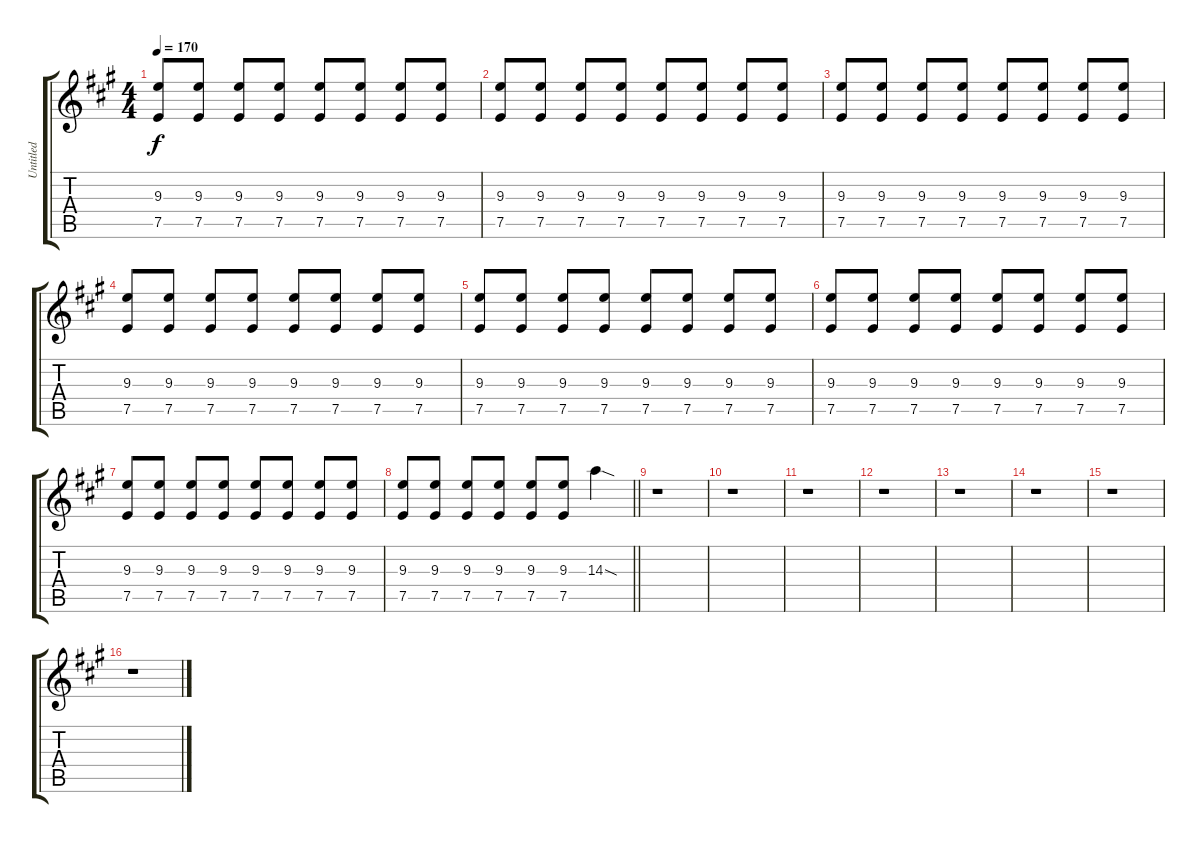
\track ("Untitled" "Untitled") {instrument overdrivenguitar}
\staff {score tabs}
\tuning (E4 B3 G3 D3 A2 E2) {hide}
\ts (4 4)
\tempo 170
\clef g2
\ks a
(9.3 7.5).8{dy f} (9.3 7.5).8 (9.3 7.5).8 (9.3 7.5).8 (9.3 7.5).8 (9.3 7.5).8 (9.3 7.5).8 (9.3 7.5).8 |
(9.3 7.5).8 (9.3 7.5).8 (9.3 7.5).8 (9.3 7.5).8 (9.3 7.5).8 (9.3 7.5).8 (9.3 7.5).8 (9.3 7.5).8 |
(9.3 7.5).8 (9.3 7.5).8 (9.3 7.5).8 (9.3 7.5).8 (9.3 7.5).8 (9.3 7.5).8 (9.3 7.5).8 (9.3 7.5).8 |
(9.3 7.5).8 (9.3 7.5).8 (9.3 7.5).8 (9.3 7.5).8 (9.3 7.5).8 (9.3 7.5).8 (9.3 7.5).8 (9.3 7.5).8 |
(9.3 7.5).8 (9.3 7.5).8 (9.3 7.5).8 (9.3 7.5).8 (9.3 7.5).8 (9.3 7.5).8 (9.3 7.5).8 (9.3 7.5).8 |
(9.3 7.5).8 (9.3 7.5).8 (9.3 7.5).8 (9.3 7.5).8 (9.3 7.5).8 (9.3 7.5).8 (9.3 7.5).8 (9.3 7.5).8 |
(9.3 7.5).8 (9.3 7.5).8 (9.3 7.5).8 (9.3 7.5).8 (9.3 7.5).8 (9.3 7.5).8 (9.3 7.5).8 (9.3 7.5).8 |
\barLineRight lightlight
(9.3 7.5).8 (9.3 7.5).8 (9.3 7.5).8 (9.3 7.5).8 (9.3 7.5).8 (9.3 7.5).8 14.3{sod}.4 |
r.1 |
r.1 |
r.1 |
r.1 |
r.1 |
r.1 |
r.1 |
r.1
